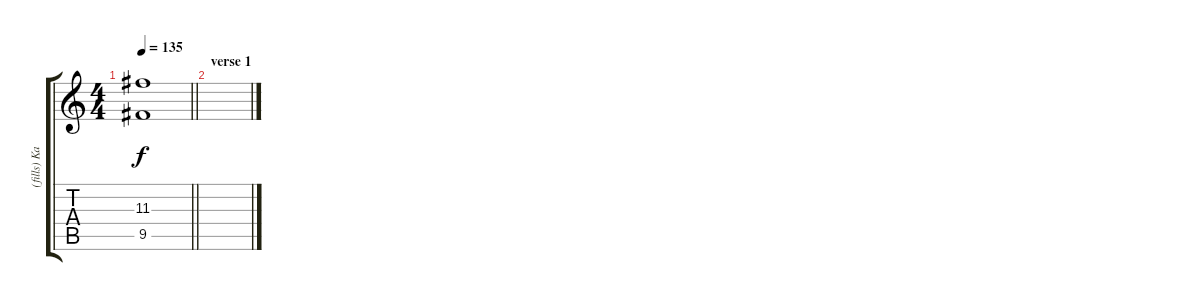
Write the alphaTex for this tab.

\track ("(fills) Kai hansen/henjo richter" "(fills) Ka") {instrument electricguitarclean}
\staff {score tabs}
\tuning (E4 B3 G3 D3 A2 E2) {hide}
\ts (4 4)
\tempo 135
\clef g2
\barLineRight lightlight
\ks c
(11.3{t} 9.5{t}).1{dy f} |
\section ("" "verse 1")
